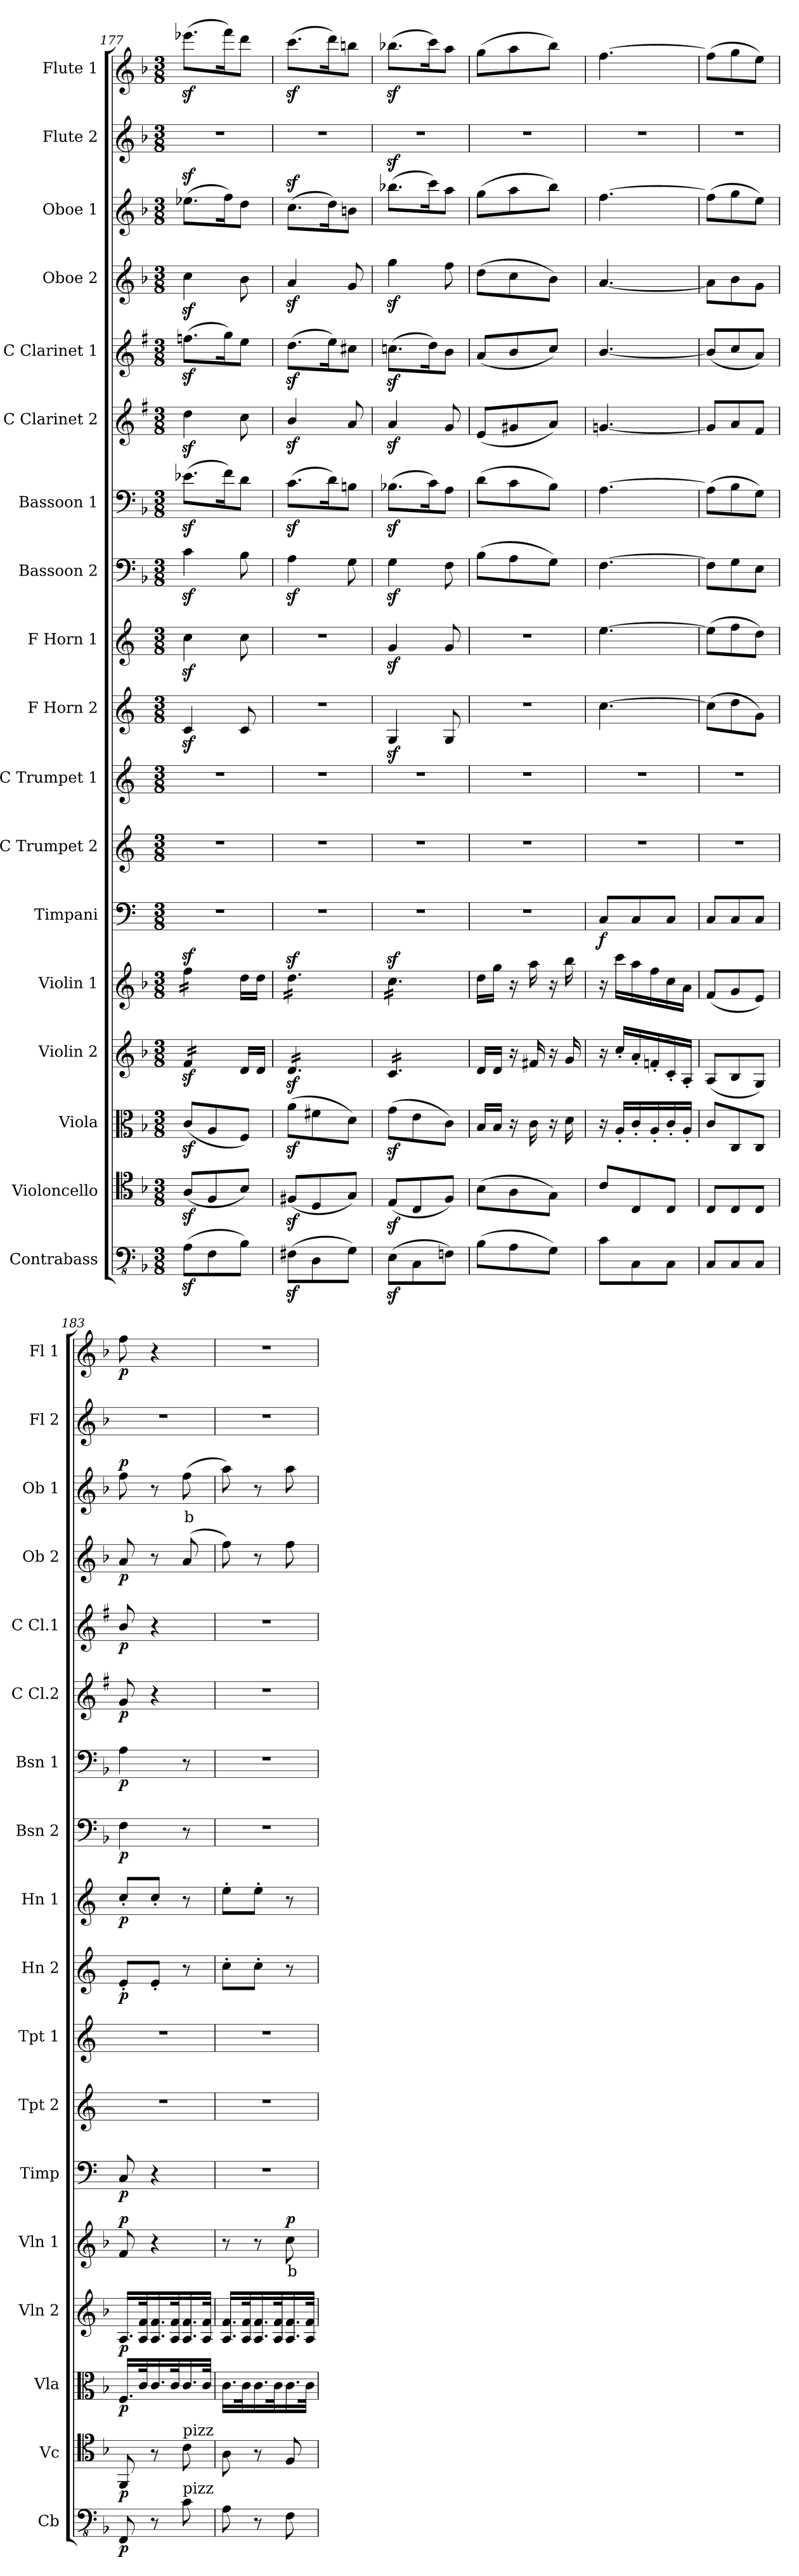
**kern	**dynam	**kern	**dynam	**kern	**dynam	**kern	**dynam	**kern	**text	**dynam	**kern	**dynam	**kern	**kern	**kern	**dynam	**kern	**dynam	**kern	**dynam	**kern	**dynam	**kern	**dynam	**kern	**dynam	**kern	**dynam	**kern	**text	**dynam	**kern	**kern	**dynam
*part18	*part18	*part17	*part17	*part16	*part16	*part15	*part15	*part14	*part14	*part14	*part13	*part13	*part12	*part11	*part10	*part10	*part9	*part9	*part8	*part8	*part7	*part7	*part6	*part6	*part5	*part5	*part4	*part4	*part3	*part3	*part3	*part2	*part1	*part1
*staff18	*staff18	*staff17	*staff17	*staff16	*staff16	*staff15	*staff15	*staff14	*staff14	*staff14	*staff13	*staff13	*staff12	*staff11	*staff10	*staff10	*staff9	*staff9	*staff8	*staff8	*staff7	*staff7	*staff6	*staff6	*staff5	*staff5	*staff4	*staff4	*staff3	*staff3	*staff3	*staff2	*staff1	*staff1
*I"Contrabass	*	*I"Violoncello	*	*I"Viola	*	*I"Violin 2	*	*I"Violin 1	*	*	*I"Timpani	*	*I"C Trumpet 2	*I"C Trumpet 1	*I"F Horn 2	*	*I"F Horn 1	*	*I"Bassoon 2	*	*I"Bassoon 1	*	*I"C Clarinet 2	*	*I"C Clarinet 1	*	*I"Oboe 2	*	*I"Oboe 1	*	*	*I"Flute 2	*I"Flute 1	*
*I'Cb	*	*I'Vc	*	*I'Vla	*	*I'Vln 2	*	*I'Vln 1	*	*	*I'Timp	*	*I'Tpt 2	*I'Tpt 1	*I'Hn 2	*	*I'Hn 1	*	*I'Bsn 2	*	*I'Bsn 1	*	*I'C Cl.2	*	*I'C Cl.1	*	*I'Ob 2	*	*I'Ob 1	*	*	*I'Fl 2	*I'Fl 1	*
*clefFv4	*	*clefC4	*	*clefC3	*	*clefG2	*	*clefG2	*	*	*clefF4	*	*clefG2	*clefG2	*clefG2	*	*clefG2	*	*clefF4	*	*clefF4	*	*clefG2	*	*clefG2	*	*clefG2	*	*clefG2	*	*	*clefG2	*clefG2	*
*	*	*	*	*	*	*	*	*	*	*	*	*	*	*	*ITrd4c7	*	*ITrd4c7	*	*	*	*	*	*ITrd1c2	*	*ITrd1c2	*	*	*	*	*	*	*	*	*
*k[b-]	*	*k[b-]	*	*k[b-]	*	*k[b-]	*	*k[b-]	*	*	*k[]	*	*k[]	*k[]	*k[b-]	*	*k[b-]	*	*k[b-]	*	*k[b-]	*	*k[b-]	*	*k[b-]	*	*k[b-]	*	*k[b-]	*	*	*k[b-]	*k[b-]	*
*F:	*	*F:	*	*F:	*	*F:	*	*F:	*	*	*	*	*	*	*	*	*	*	*F:	*	*F:	*	*F:	*	*F:	*	*F:	*	*F:	*	*	*F:	*F:	*
*M3/8	*	*M3/8	*	*M3/8	*	*M3/8	*	*M3/8	*	*	*M3/8	*	*M3/8	*M3/8	*M3/8	*	*M3/8	*	*M3/8	*	*M3/8	*	*M3/8	*	*M3/8	*	*M3/8	*	*M3/8	*	*	*M3/8	*M3/8	*
=177	=177	=177	=177	=177	=177	=177	=177	=177	=177	=177	=177	=177	=177	=177	=177	=177	=177	=177	=177	=177	=177	=177	=177	=177	=177	=177	=177	=177	=177	=177	=177	=177	=177	=177
*	*	*	*	*	*	*tremolo	*	*	*	*	*	*	*	*	*	*	*	*	*	*	*	*	*	*	*	*	*	*	*	*	*	*	*	*
*	*	*	*	*	*	*	*	*tremolo	*	*	*	*	*	*	*	*	*	*	*	*	*	*	*	*	*	*	*	*	*	*	*	*	*	*
(>8AAz<\L	.	(<8Az</L	.	(<8cz</L	.	16fz</LL	.	16ffz<\LL	.	.	4.r	.	4.r	4.r	4Fz</	.	4fz<\	.	4cz<\	.	(>8.e-Xz<\L	.	4ccz<\	.	(>8.ee-Xz<\L	.	4ccz<\	.	(>8.ee-Xz<\L	.	.	4.r	(>8.eee-Xz<\L	.
.	.	.	.	.	.	16fz</	.	16ffz<\	.	.	.	.	.	.	.	.	.	.	.	.	.	.	.	.	.	.	.	.	.	.	.	.	.	.
8FF\	.	8F/	.	8A/	.	16fz</	.	16ffz<\	.	.	.	.	.	.	.	.	.	.	.	.	.	.	.	.	.	.	.	.	.	.	.	.	.	.
.	.	.	.	.	.	16fz</JJ	.	16ffz<\JJ	.	.	.	.	.	.	.	.	.	.	.	.	16f\K)	.	.	.	16ff\K)	.	.	.	16ff\K)	.	.	.	16fff\K)	.
*	*	*	*	*	*	*	*	*Xtremolo	*	*	*	*	*	*	*	*	*	*	*	*	*	*	*	*	*	*	*	*	*	*	*	*	*	*
*	*	*	*	*	*	*Xtremolo	*	*	*	*	*	*	*	*	*	*	*	*	*	*	*	*	*	*	*	*	*	*	*	*	*	*	*	*
8BB-\J)	.	8B-/J)	.	8F/J)	.	16d/LL	.	16dd\LL	.	.	.	.	.	.	8F/	.	8f\	.	8B-\	.	8d\J	.	8b-\	.	8dd\J	.	8b-\	.	8dd\J	.	.	.	8ddd\J	.
.	.	.	.	.	.	16d/JJ	.	16dd\JJ	.	.	.	.	.	.	.	.	.	.	.	.	.	.	.	.	.	.	.	.	.	.	.	.	.	.
=178	=178	=178	=178	=178	=178	=178	=178	=178	=178	=178	=178	=178	=178	=178	=178	=178	=178	=178	=178	=178	=178	=178	=178	=178	=178	=178	=178	=178	=178	=178	=178	=178	=178	=178
*	*	*	*	*	*	*tremolo	*	*	*	*	*	*	*	*	*	*	*	*	*	*	*	*	*	*	*	*	*	*	*	*	*	*	*	*
*	*	*	*	*	*	*	*	*tremolo	*	*	*	*	*	*	*	*	*	*	*	*	*	*	*	*	*	*	*	*	*	*	*	*	*	*
(>8FF#Xz<\L	.	(<8F#Xz</L	.	(>8az<\L	.	16dz</LL	.	16ddz<\LL	.	.	4.r	.	4.r	4.r	4.r	.	4.r	.	4Az<\	.	(>8.cz<\L	.	4az</	.	(>8.ccz<\L	.	4az</	.	(>8.ccz<\L	.	.	4.r	(>8.cccz<\L	.
.	.	.	.	.	.	16dz</	.	16ddz<\	.	.	.	.	.	.	.	.	.	.	.	.	.	.	.	.	.	.	.	.	.	.	.	.	.	.
8DD\	.	8D/	.	8f#X\	.	16dz</	.	16ddz<\	.	.	.	.	.	.	.	.	.	.	.	.	.	.	.	.	.	.	.	.	.	.	.	.	.	.
.	.	.	.	.	.	16dz</	.	16ddz<\	.	.	.	.	.	.	.	.	.	.	.	.	16d\K)	.	.	.	16dd\K)	.	.	.	16dd\K)	.	.	.	16ddd\K)	.
8GG\J)	.	8G/J)	.	8d\J)	.	16dz</	.	16ddz<\	.	.	.	.	.	.	.	.	.	.	8G\	.	8Bn\J	.	8g/	.	8bn\J	.	8g/	.	8bn\J	.	.	.	8bbn\J	.
.	.	.	.	.	.	16dz</JJ	.	16ddz<\JJ	.	.	.	.	.	.	.	.	.	.	.	.	.	.	.	.	.	.	.	.	.	.	.	.	.	.
=179	=179	=179	=179	=179	=179	=179	=179	=179	=179	=179	=179	=179	=179	=179	=179	=179	=179	=179	=179	=179	=179	=179	=179	=179	=179	=179	=179	=179	=179	=179	=179	=179	=179	=179
(>8EEz<\L	.	(<8Ez</L	.	(>8gz<\L	.	16c/LL	.	16ccz<\LL	.	.	4.r	.	4.r	4.r	4Cz</	.	4cz</	.	4Gz<\	.	(>8.B-Xz<\L	.	4gz</	.	(>8.b-Xz<\L	.	4ggz<\	.	(>8.bb-Xz<\L	.	.	4.r	(>8.bb-Xz<\L	.
.	.	.	.	.	.	16c/	.	16ccz<\	.	.	.	.	.	.	.	.	.	.	.	.	.	.	.	.	.	.	.	.	.	.	.	.	.	.
8CC\	.	8C/	.	8e\	.	16c/	.	16ccz<\	.	.	.	.	.	.	.	.	.	.	.	.	.	.	.	.	.	.	.	.	.	.	.	.	.	.
.	.	.	.	.	.	16c/	.	16ccz<\	.	.	.	.	.	.	.	.	.	.	.	.	16c\K)	.	.	.	16cc\K)	.	.	.	16ccc\K)	.	.	.	16ccc\K)	.
8FFn\J)	.	8F/J)	.	8c\J)	.	16c/	.	16ccz<\	.	.	.	.	.	.	8C/	.	8c/	.	8F\	.	8A\J	.	8f/	.	8a\J	.	8ff\	.	8aa\J	.	.	.	8aa\J	.
.	.	.	.	.	.	16c/JJ	.	16ccz<\JJ	.	.	.	.	.	.	.	.	.	.	.	.	.	.	.	.	.	.	.	.	.	.	.	.	.	.
*	*	*	*	*	*	*	*	*Xtremolo	*	*	*	*	*	*	*	*	*	*	*	*	*	*	*	*	*	*	*	*	*	*	*	*	*	*
*	*	*	*	*	*	*Xtremolo	*	*	*	*	*	*	*	*	*	*	*	*	*	*	*	*	*	*	*	*	*	*	*	*	*	*	*	*
=180	=180	=180	=180	=180	=180	=180	=180	=180	=180	=180	=180	=180	=180	=180	=180	=180	=180	=180	=180	=180	=180	=180	=180	=180	=180	=180	=180	=180	=180	=180	=180	=180	=180	=180
(>8BB-\L	.	(>8B-\L	.	16B-/LL	.	16d/LL	.	16dd\LL	.	.	4.r	.	4.r	4.r	4.r	.	4.r	.	(>8B-\L	.	(>8d\L	.	(<8d/L	.	(<8g/L	.	(>8dd\L	.	(>8gg\L	.	.	4.r	(>8gg\L	.
.	.	.	.	16B-/JJ	.	16d/JJ	.	16gg\JJ	.	.	.	.	.	.	.	.	.	.	.	.	.	.	.	.	.	.	.	.	.	.	.	.	.	.
8AA\	.	8A\	.	16r	.	16r	.	16r	.	.	.	.	.	.	.	.	.	.	8A\	.	8c\	.	8f#X/	.	8a/	.	8cc\	.	8aa\	.	.	.	8aa\	.
.	.	.	.	16c\	.	16f#X/	.	16aa\	.	.	.	.	.	.	.	.	.	.	.	.	.	.	.	.	.	.	.	.	.	.	.	.	.	.
8GG\J)	.	8G\J)	.	16r	.	16r	.	16r	.	.	.	.	.	.	.	.	.	.	8G\J)	.	8B-\J)	.	8g/J)	.	8b-/J)	.	8b-\J)	.	8bb-\J)	.	.	.	8bb-\J)	.
.	.	.	.	16d\	.	16g/	.	16bb-\	.	.	.	.	.	.	.	.	.	.	.	.	.	.	.	.	.	.	.	.	.	.	.	.	.	.
!!LO:PB:g=z
=181	=181	=181	=181	=181	=181	=181	=181	=181	=181	=181	=181	=181	=181	=181	=181	=181	=181	=181	=181	=181	=181	=181	=181	=181	=181	=181	=181	=181	=181	=181	=181	=181	=181	=181
!	!	!	!	!	!	!	!	!	!	!	!	!LO:DY:b	!	!	!	!	!	!	!	!	!	!	!	!	!	!	!	!	!	!	!	!	!	!
8C\L	.	8c/L	.	16r	.	16r	.	16r	.	.	8C/L	f	4.r	4.r	[4.f\	.	[4.a\	.	[4.F\	.	[4.A\	.	[4.fn/	.	[4.a/	.	[4.a/	.	[4.ff\	.	.	4.r	[4.ff\	.
.	.	.	.	16A'/LL	.	16cc'/LL	.	16ccc\LL	.	.	.	.	.	.	.	.	.	.	.	.	.	.	.	.	.	.	.	.	.	.	.	.	.	.
8CC\	.	8C/	.	16c'/	.	16a'/	.	16aa\	.	.	8C/	.	.	.	.	.	.	.	.	.	.	.	.	.	.	.	.	.	.	.	.	.	.	.
.	.	.	.	16A'/	.	16fn'/	.	16ff\	.	.	.	.	.	.	.	.	.	.	.	.	.	.	.	.	.	.	.	.	.	.	.	.	.	.
8CC\J	.	8C/J	.	16c'/	.	16c'/	.	16cc\	.	.	8C/J	.	.	.	.	.	.	.	.	.	.	.	.	.	.	.	.	.	.	.	.	.	.	.
.	.	.	.	16A'/JJ	.	16A'/JJ	.	16a\JJ	.	.	.	.	.	.	.	.	.	.	.	.	.	.	.	.	.	.	.	.	.	.	.	.	.	.
=182	=182	=182	=182	=182	=182	=182	=182	=182	=182	=182	=182	=182	=182	=182	=182	=182	=182	=182	=182	=182	=182	=182	=182	=182	=182	=182	=182	=182	=182	=182	=182	=182	=182	=182
8CC/L	.	8C/L	.	8c/L	.	(<8A/L	.	(<8f/L	.	.	8C/L	.	4.r	4.r	(>8f\L]	.	(>8a\L]	.	8F\L]	.	(>8A\L]	.	8f/L]	.	(<8a/L]	.	8a\L]	.	(>8ff\L]	.	.	4.r	(>8ff\L]	.
8CC/	.	8C/	.	8C/	.	8B-/	.	8g/	.	.	8C/	.	.	.	8g\	.	8b-\	.	8G\	.	8B-\	.	8g/	.	8b-/	.	8b-\	.	8gg\	.	.	.	8gg\	.
8CC/J	.	8C/J	.	8C/J	.	8G/J)	.	8e/J)	.	.	8C/J	.	.	.	8c\J)	.	8g\J)	.	8E\J	.	8G\J)	.	8e/J	.	8g/J)	.	8g\J	.	8ee\J)	.	.	.	8ee\J)	.
=183	=183	=183	=183	=183	=183	=183	=183	=183	=183	=183	=183	=183	=183	=183	=183	=183	=183	=183	=183	=183	=183	=183	=183	=183	=183	=183	=183	=183	=183	=183	=183	=183	=183	=183
!	!LO:DY:b	!	!LO:DY:b	!	!LO:DY:b	!	!LO:DY:b	!	!	!LO:DY:b	!	!LO:DY:b	!	!	!	!LO:DY:b	!	!LO:DY:b	!	!LO:DY:b	!	!LO:DY:b	!	!LO:DY:b	!	!LO:DY:b	!	!LO:DY:b	!	!	!LO:DY:b	!	!	!LO:DY:b
8FFF/	p	8FF/	p	16.F/LL	p	16.A/LL	p	8f/	.	p	8C/	p	4.r	4.r	8A'/L	p	8f'/L	p	4F\	p	4A\	p	8f/	p	8a/	p	8a/	p	8ff\	.	p	4.r	8ff\	p
.	.	.	.	32c/K	.	32A/ 32f/K	.	.	.	.	.	.	.	.	.	.	.	.	.	.	.	.	.	.	.	.	.	.	.	.	.	.	.	.
8r	.	8r	.	16.c/	.	16.A/ 16.f/	.	4r	.	.	4r	.	.	.	8A'/J	.	8f'/J	.	.	.	.	.	4r	.	4r	.	8r	.	8r	.	.	.	4r	.
.	.	.	.	32c/K	.	32A/ 32f/K	.	.	.	.	.	.	.	.	.	.	.	.	.	.	.	.	.	.	.	.	.	.	.	.	.	.	.	.
!	!	!LO:TX:a:t=pizz	!	!	!	!	!	!	!	!	!	!	!	!	!	!	!	!	!	!	!	!	!	!	!	!	!	!	!	!	!	!	!	!
!LO:TX:a:t=pizz	!	!	!	!	!	!	!	!	!	!	!	!	!	!	!	!	!	!	!	!	!	!	!	!	!	!	!	!	!	!	!	!	!	!
!	!	!	!	!	!	!	!	!	!	!	!	!	!	!	!	!	!	!	!	!	!	!	!	!	!	!	!	!	!	!LO:LY:b:color=#FF0000	!	!	!	!
8C\	.	8c\	.	16.c/	.	16.A/ 16.f/	.	.	.	.	.	.	.	.	8r	.	8r	.	8r	.	8r	.	.	.	.	.	(<8a/	.	(>8ff\	b	.	.	.	.
.	.	.	.	32c/JJk	.	32A/ 32f/JJk	.	.	.	.	.	.	.	.	.	.	.	.	.	.	.	.	.	.	.	.	.	.	.	.	.	.	.	.
=184	=184	=184	=184	=184	=184	=184	=184	=184	=184	=184	=184	=184	=184	=184	=184	=184	=184	=184	=184	=184	=184	=184	=184	=184	=184	=184	=184	=184	=184	=184	=184	=184	=184	=184
8AA\	.	8A\	.	16.c\LL	.	16.A/ 16.f/LL	.	8r	.	.	4.r	.	4.r	4.r	8f'\L	.	8a'\L	.	4.r	.	4.r	.	4.r	.	4.r	.	8ff\)	.	8aa\)	.	.	4.r	4.r	.
.	.	.	.	32c\K	.	32A/ 32f/K	.	.	.	.	.	.	.	.	.	.	.	.	.	.	.	.	.	.	.	.	.	.	.	.	.	.	.	.
8r	.	8r	.	16.c\	.	16.A/ 16.f/	.	8r	.	.	.	.	.	.	8f'\J	.	8a'\J	.	.	.	.	.	.	.	.	.	8r	.	8r	.	.	.	.	.
.	.	.	.	32c\K	.	32A/ 32f/K	.	.	.	.	.	.	.	.	.	.	.	.	.	.	.	.	.	.	.	.	.	.	.	.	.	.	.	.
!	!	!	!	!	!	!	!	!	!LO:LY:b:color=#FF0000	!LO:DY:b	!	!	!	!	!	!	!	!	!	!	!	!	!	!	!	!	!	!	!	!	!	!	!	!
8FF\	.	8F/	.	16.c\	.	16.A/ 16.f/	.	8cc\	b	p	.	.	.	.	8r	.	8r	.	.	.	.	.	.	.	.	.	8ff\	.	8aa\	.	.	.	.	.
.	.	.	.	32c\JJk	.	32A/ 32f/JJk	.	.	.	.	.	.	.	.	.	.	.	.	.	.	.	.	.	.	.	.	.	.	.	.	.	.	.	.
=	=	=	=	=	=	=	=	=	=	=	=	=	=	=	=	=	=	=	=	=	=	=	=	=	=	=	=	=	=	=	=	=	=	=
*-	*-	*-	*-	*-	*-	*-	*-	*-	*-	*-	*-	*-	*-	*-	*-	*-	*-	*-	*-	*-	*-	*-	*-	*-	*-	*-	*-	*-	*-	*-	*-	*-	*-	*-
